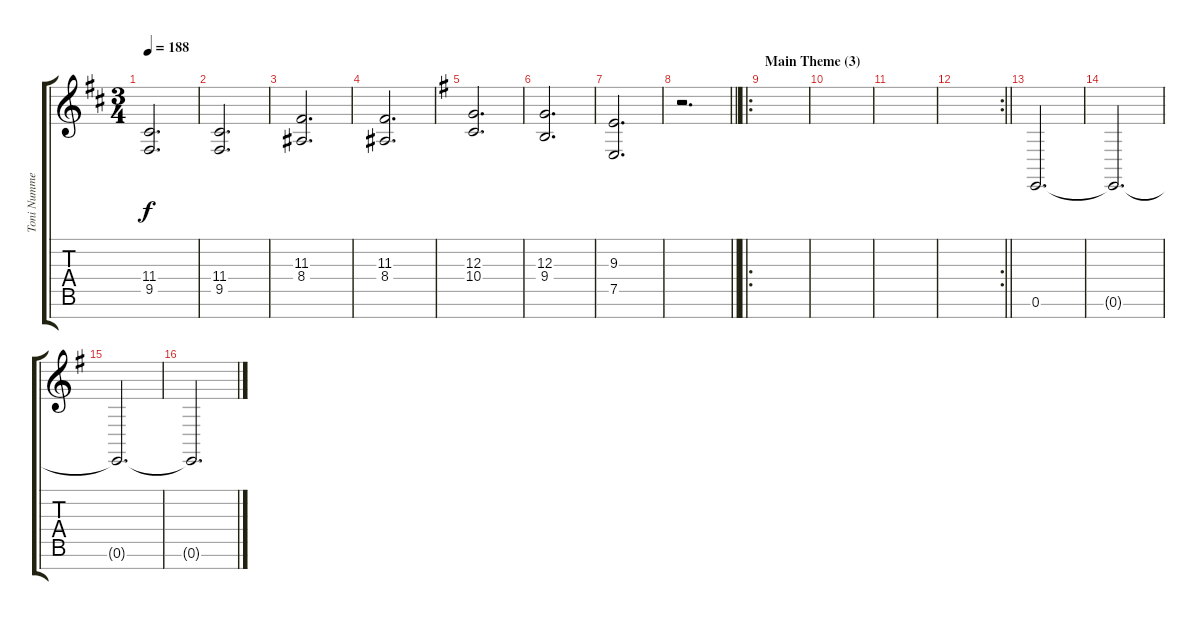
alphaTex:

\track ("Toni Nummelin (string pad)" "Toni Numme") {instrument stringensemble1}
\staff {score tabs}
\tuning (E4 B3 G3 D3 A2 E2 B1) {hide}
\ts (3 4)
\tempo 188
\clef g2
\ks bminor
(11.4 9.5).2{d dy f} |
(11.4 9.5).2{d} |
(11.3 8.4).2{d} |
(11.3 8.4).2{d} |
\ks eminor
(12.3 10.4).2{d} |
(12.3 9.4).2{d} |
(9.3 7.5).2{d} |
\barLineRight lightlight
r.2{d} |
\ro
\section ("" "Main Theme (3)")
|
|
|
\rc 2
\barLineRight lightlight
|
0.6.2{d} |
0.6{t}.2{d} |
0.6{t}.2{d} |
0.6{t}.2{d}
